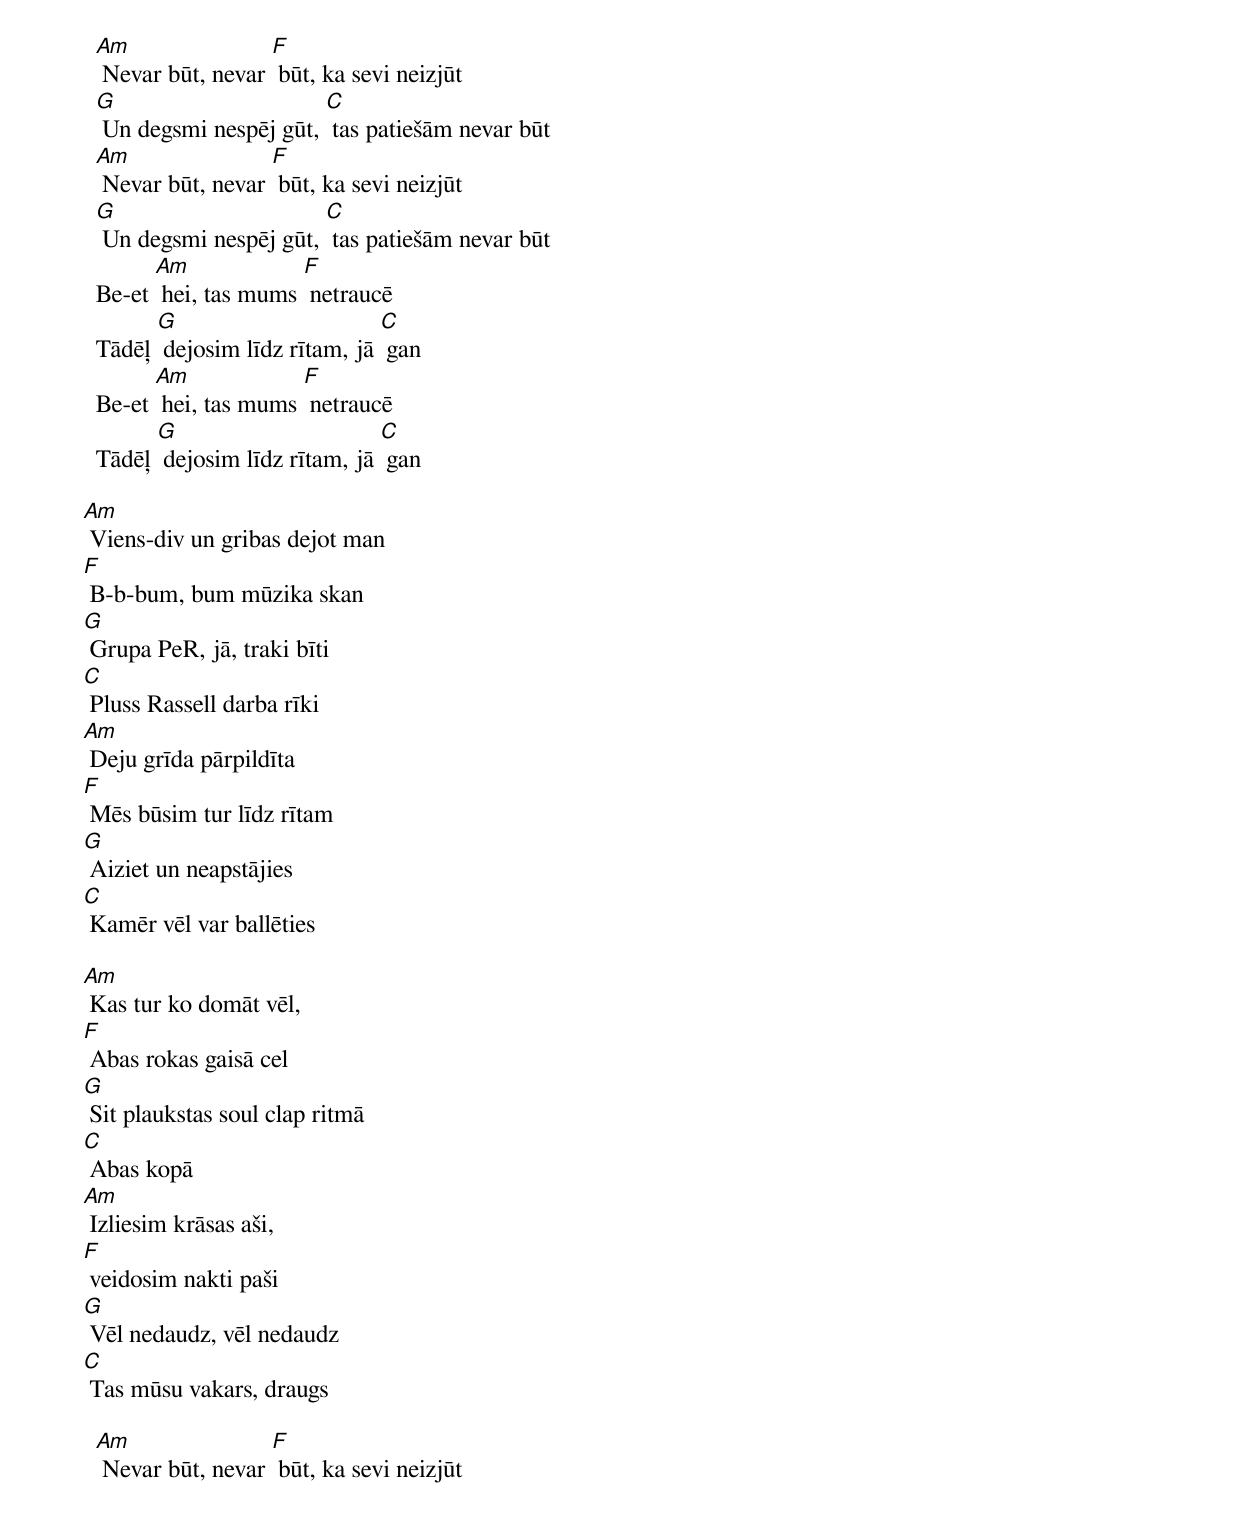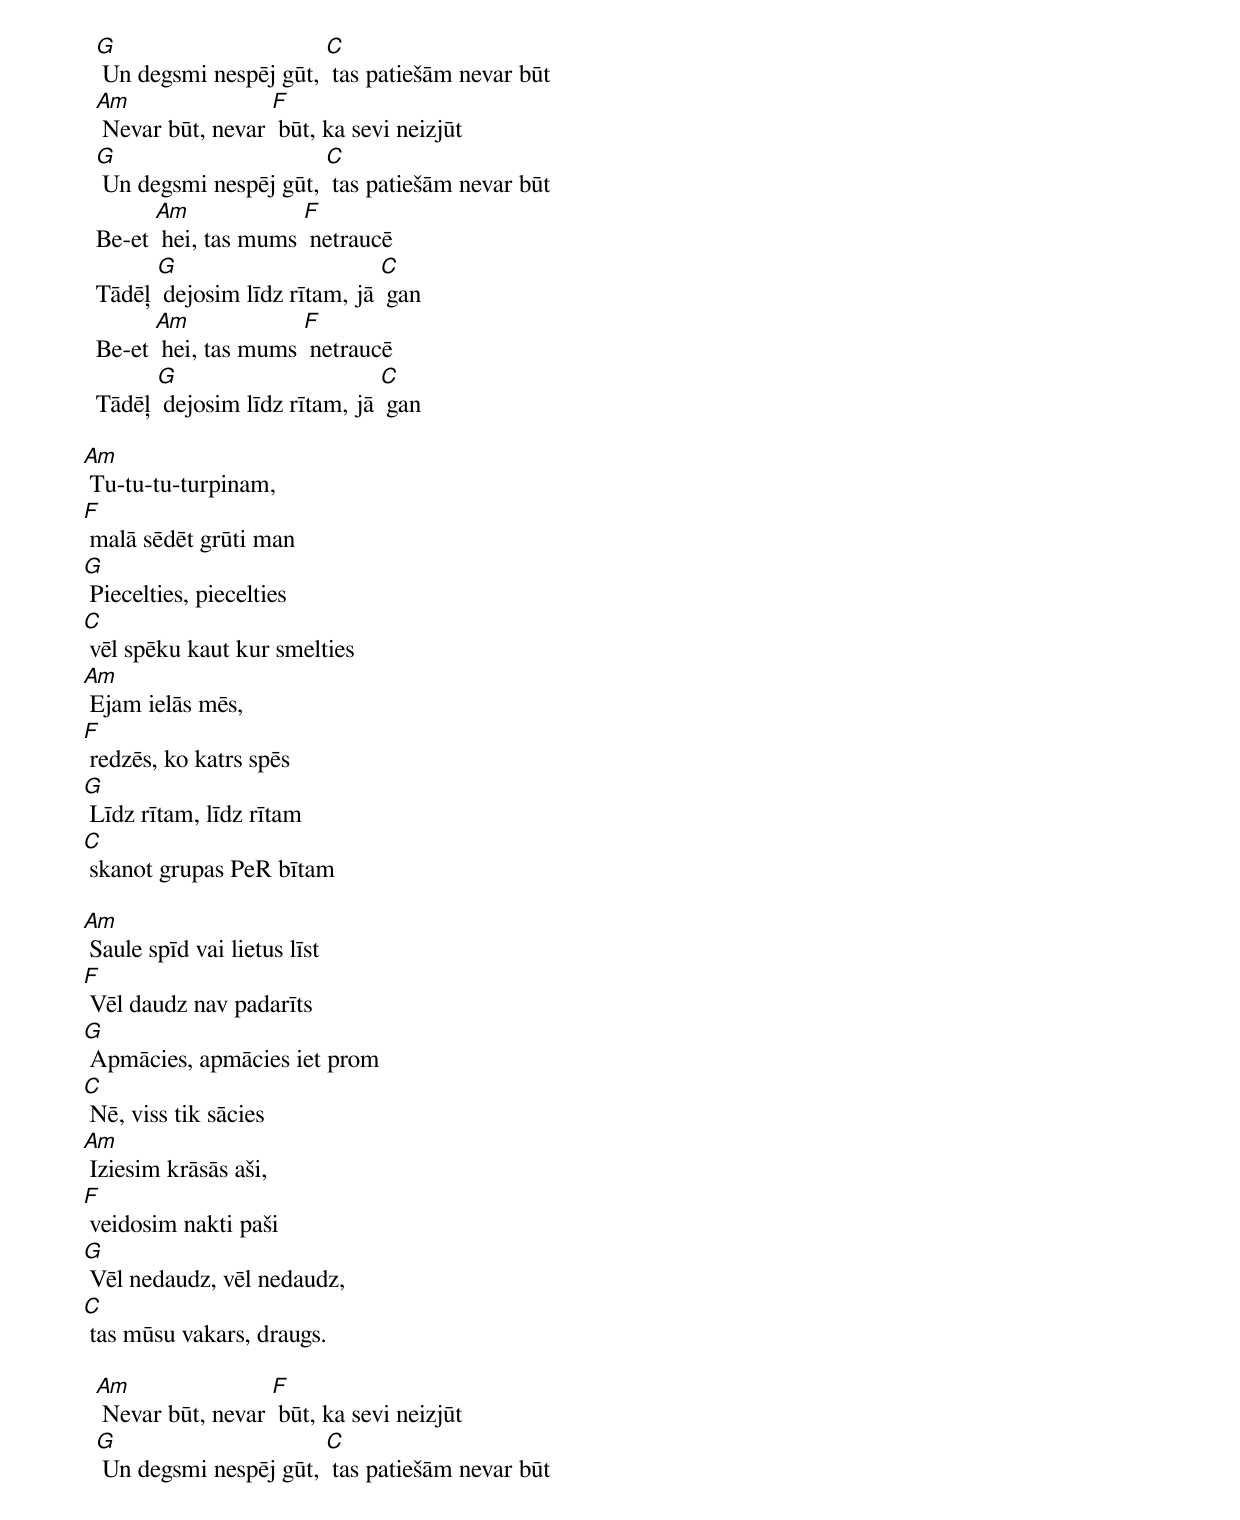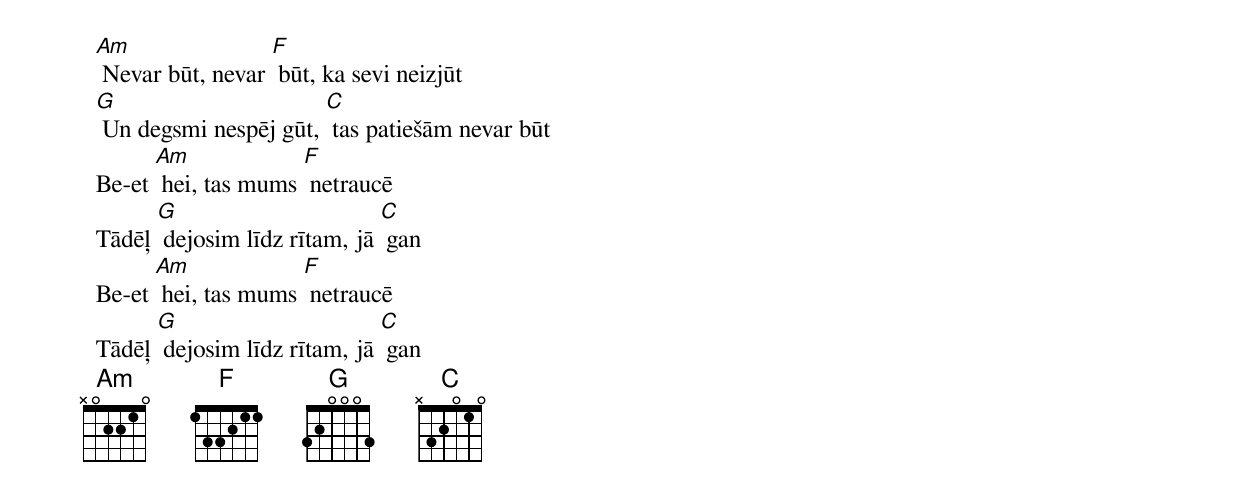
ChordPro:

  [Am] Nevar būt, nevar [F] būt, ka sevi neizjūt
  [G] Un degsmi nespēj gūt, [C] tas patiešām nevar būt
  [Am] Nevar būt, nevar [F] būt, ka sevi neizjūt
  [G] Un degsmi nespēj gūt, [C] tas patiešām nevar būt
  Be-et [Am] hei, tas mums [F] netraucē
  Tādēļ [G] dejosim līdz rītam, jā [C] gan
  Be-et [Am] hei, tas mums [F] netraucē
  Tādēļ [G] dejosim līdz rītam, jā [C] gan

[Am] Viens-div un gribas dejot man
[F] B-b-bum, bum mūzika skan
[G] Grupa PeR, jā, traki bīti
[C] Pluss Rassell darba rīki
[Am] Deju grīda pārpildīta
[F] Mēs būsim tur līdz rītam
[G] Aiziet un neapstājies
[C] Kamēr vēl var ballēties

[Am] Kas tur ko domāt vēl,
[F] Abas rokas gaisā cel
[G] Sit plaukstas soul clap ritmā
[C] Abas kopā
[Am] Izliesim krāsas aši,
[F] veidosim nakti paši
[G] Vēl nedaudz, vēl nedaudz
[C] Tas mūsu vakars, draugs

  [Am] Nevar būt, nevar [F] būt, ka sevi neizjūt
  [G] Un degsmi nespēj gūt, [C] tas patiešām nevar būt
  [Am] Nevar būt, nevar [F] būt, ka sevi neizjūt
  [G] Un degsmi nespēj gūt, [C] tas patiešām nevar būt
  Be-et [Am] hei, tas mums [F] netraucē
  Tādēļ [G] dejosim līdz rītam, jā [C] gan
  Be-et [Am] hei, tas mums [F] netraucē
  Tādēļ [G] dejosim līdz rītam, jā [C] gan

[Am] Tu-tu-tu-turpinam,
[F] malā sēdēt grūti man
[G] Piecelties, piecelties
[C] vēl spēku kaut kur smelties
[Am] Ejam ielās mēs,
[F] redzēs, ko katrs spēs
[G] Līdz rītam, līdz rītam
[C] skanot grupas PeR bītam

[Am] Saule spīd vai lietus līst
[F] Vēl daudz nav padarīts
[G] Apmācies, apmācies iet prom
[C] Nē, viss tik sācies
[Am] Iziesim krāsās aši,
[F] veidosim nakti paši
[G] Vēl nedaudz, vēl nedaudz,
[C] tas mūsu vakars, draugs.

  [Am] Nevar būt, nevar [F] būt, ka sevi neizjūt
  [G] Un degsmi nespēj gūt, [C] tas patiešām nevar būt
  [Am] Nevar būt, nevar [F] būt, ka sevi neizjūt
  [G] Un degsmi nespēj gūt, [C] tas patiešām nevar būt
  Be-et [Am] hei, tas mums [F] netraucē
  Tādēļ [G] dejosim līdz rītam, jā [C] gan
  Be-et [Am] hei, tas mums [F] netraucē
  Tādēļ [G] dejosim līdz rītam, jā [C] gan
